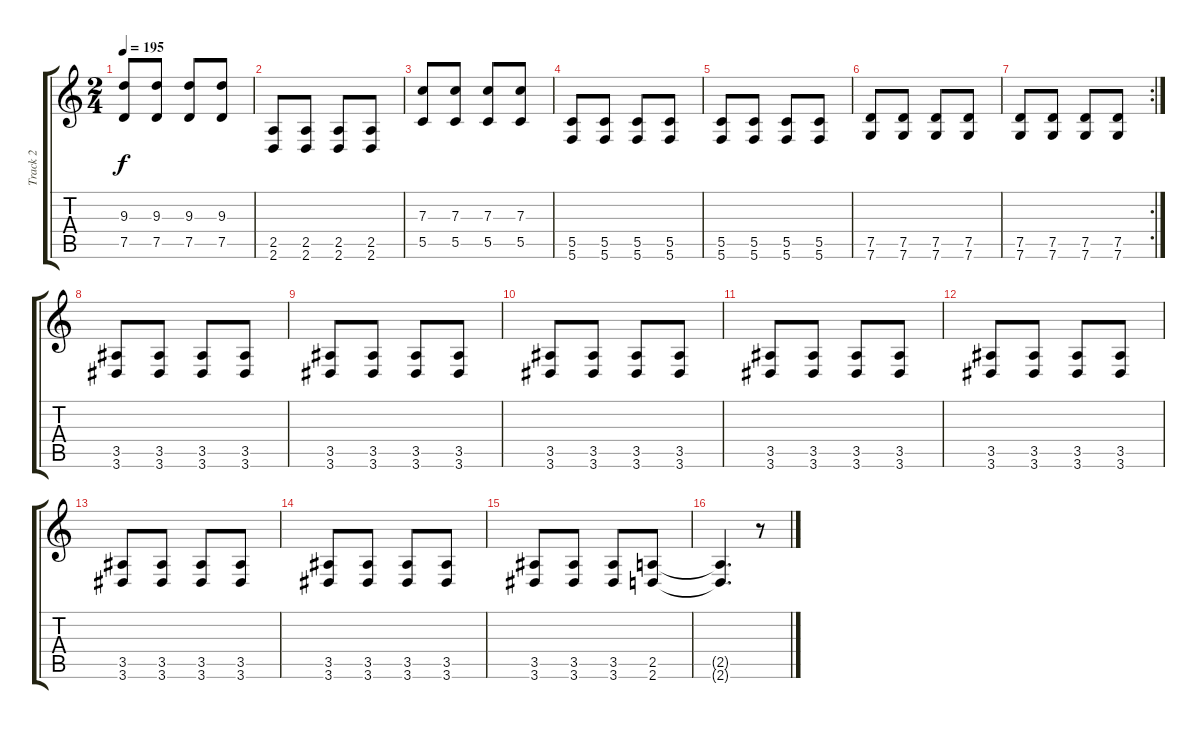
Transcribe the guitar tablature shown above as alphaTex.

\track ("Track 2" "Track 2") {instrument overdrivenguitar}
\staff {score tabs}
\tuning (D4 A3 F3 C3 G2 C2) {hide}
\ts (2 4)
\tempo 195
\clef g2
\ks c
(9.3 7.5).8{dy f} (9.3 7.5).8 (9.3 7.5).8 (9.3 7.5).8 |
(2.5 2.6).8 (2.5 2.6).8 (2.5 2.6).8 (2.5 2.6).8 |
(7.3 5.5).8 (7.3 5.5).8 (7.3 5.5).8 (7.3 5.5).8 |
(5.5 5.6).8 (5.5 5.6).8 (5.5 5.6).8 (5.5 5.6).8 |
(5.5 5.6).8 (5.5 5.6).8 (5.5 5.6).8 (5.5 5.6).8 |
(7.5 7.6).8 (7.5 7.6).8 (7.5 7.6).8 (7.5 7.6).8 |
\rc 2
(7.5 7.6).8 (7.5 7.6).8 (7.5 7.6).8 (7.5 7.6).8 |
(3.5 3.6).8 (3.5 3.6).8 (3.5 3.6).8 (3.5 3.6).8 |
(3.5 3.6).8 (3.5 3.6).8 (3.5 3.6).8 (3.5 3.6).8 |
(3.5 3.6).8 (3.5 3.6).8 (3.5 3.6).8 (3.5 3.6).8 |
(3.5 3.6).8 (3.5 3.6).8 (3.5 3.6).8 (3.5 3.6).8 |
(3.5 3.6).8 (3.5 3.6).8 (3.5 3.6).8 (3.5 3.6).8 |
(3.5 3.6).8 (3.5 3.6).8 (3.5 3.6).8 (3.5 3.6).8 |
(3.5 3.6).8 (3.5 3.6).8 (3.5 3.6).8 (3.5 3.6).8 |
(3.5 3.6).8 (3.5 3.6).8 (3.5 3.6).8 (2.5 2.6).8 |
(2.5{t} 2.6{t}).4{d} r.8
